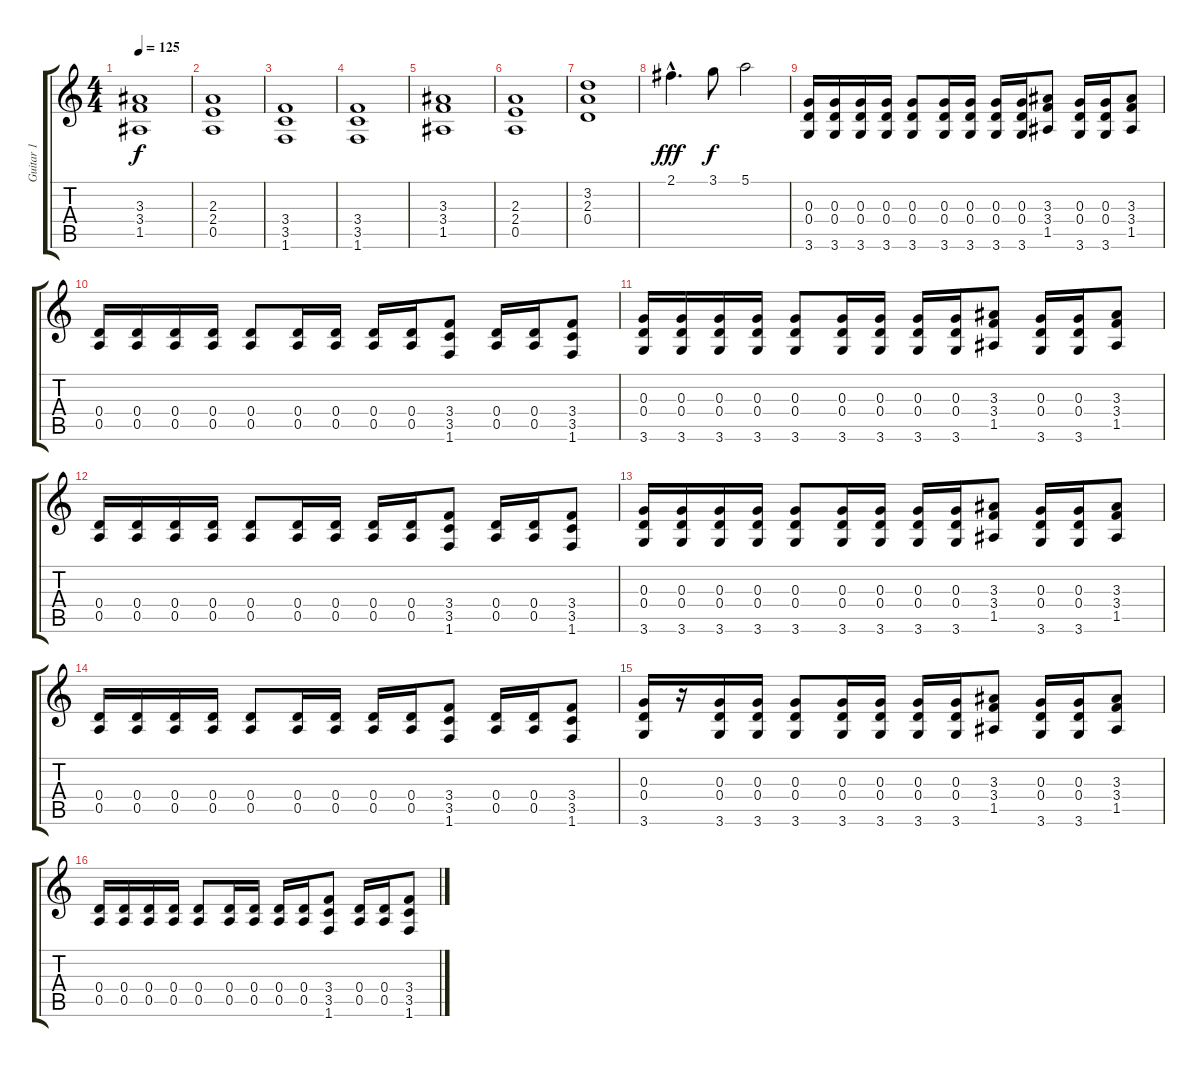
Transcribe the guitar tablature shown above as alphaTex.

\track ("Guitar 1" "Guitar 1") {instrument distortionguitar}
\staff {score tabs}
\tuning (E4 B3 G3 D3 A2 E2) {hide}
\ts (4 4)
\tempo 125
\clef g2
\ks c
(3.3 3.4 1.5).1{dy f} |
(2.3 2.4 0.5).1 |
(3.4 3.5 1.6).1 |
(3.4 3.5 1.6).1 |
(3.3 3.4 1.5).1 |
(2.3 2.4 0.5).1 |
(3.2 2.3 0.4).1 |
2.1{hac}.4{d dy fff} 3.1.8{dy f} 5.1.2 |
(0.3 0.4 3.6).16 (0.3 0.4 3.6).16 (0.3 0.4 3.6).16 (0.3 0.4 3.6).16 (0.3 0.4 3.6).8 (0.3 0.4 3.6).16 (0.3 0.4 3.6).16 (0.3 0.4 3.6).16 (0.3 0.4 3.6).16 (3.3 3.4 1.5).8 (0.3 0.4 3.6).16 (0.3 0.4 3.6).16 (3.3 3.4 1.5).8 |
(0.4 0.5).16 (0.4 0.5).16 (0.4 0.5).16 (0.4 0.5).16 (0.4 0.5).8 (0.4 0.5).16 (0.4 0.5).16 (0.4 0.5).16 (0.4 0.5).16 (3.4 3.5 1.6).8 (0.4 0.5).16 (0.4 0.5).16 (3.4 3.5 1.6).8 |
(0.3 0.4 3.6).16 (0.3 0.4 3.6).16 (0.3 0.4 3.6).16 (0.3 0.4 3.6).16 (0.3 0.4 3.6).8 (0.3 0.4 3.6).16 (0.3 0.4 3.6).16 (0.3 0.4 3.6).16 (0.3 0.4 3.6).16 (3.3 3.4 1.5).8 (0.3 0.4 3.6).16 (0.3 0.4 3.6).16 (3.3 3.4 1.5).8 |
(0.4 0.5).16 (0.4 0.5).16 (0.4 0.5).16 (0.4 0.5).16 (0.4 0.5).8 (0.4 0.5).16 (0.4 0.5).16 (0.4 0.5).16 (0.4 0.5).16 (3.4 3.5 1.6).8 (0.4 0.5).16 (0.4 0.5).16 (3.4 3.5 1.6).8 |
(0.3 0.4 3.6).16 (0.3 0.4 3.6).16 (0.3 0.4 3.6).16 (0.3 0.4 3.6).16 (0.3 0.4 3.6).8 (0.3 0.4 3.6).16 (0.3 0.4 3.6).16 (0.3 0.4 3.6).16 (0.3 0.4 3.6).16 (3.3 3.4 1.5).8 (0.3 0.4 3.6).16 (0.3 0.4 3.6).16 (3.3 3.4 1.5).8 |
(0.4 0.5).16 (0.4 0.5).16 (0.4 0.5).16 (0.4 0.5).16 (0.4 0.5).8 (0.4 0.5).16 (0.4 0.5).16 (0.4 0.5).16 (0.4 0.5).16 (3.4 3.5 1.6).8 (0.4 0.5).16 (0.4 0.5).16 (3.4 3.5 1.6).8 |
(0.3 0.4 3.6).16 r.16 (0.3 0.4 3.6).16 (0.3 0.4 3.6).16 (0.3 0.4 3.6).8 (0.3 0.4 3.6).16 (0.3 0.4 3.6).16 (0.3 0.4 3.6).16 (0.3 0.4 3.6).16 (3.3 3.4 1.5).8 (0.3 0.4 3.6).16 (0.3 0.4 3.6).16 (3.3 3.4 1.5).8 |
(0.4 0.5).16 (0.4 0.5).16 (0.4 0.5).16 (0.4 0.5).16 (0.4 0.5).8 (0.4 0.5).16 (0.4 0.5).16 (0.4 0.5).16 (0.4 0.5).16 (3.4 3.5 1.6).8 (0.4 0.5).16 (0.4 0.5).16 (3.4 3.5 1.6).8
